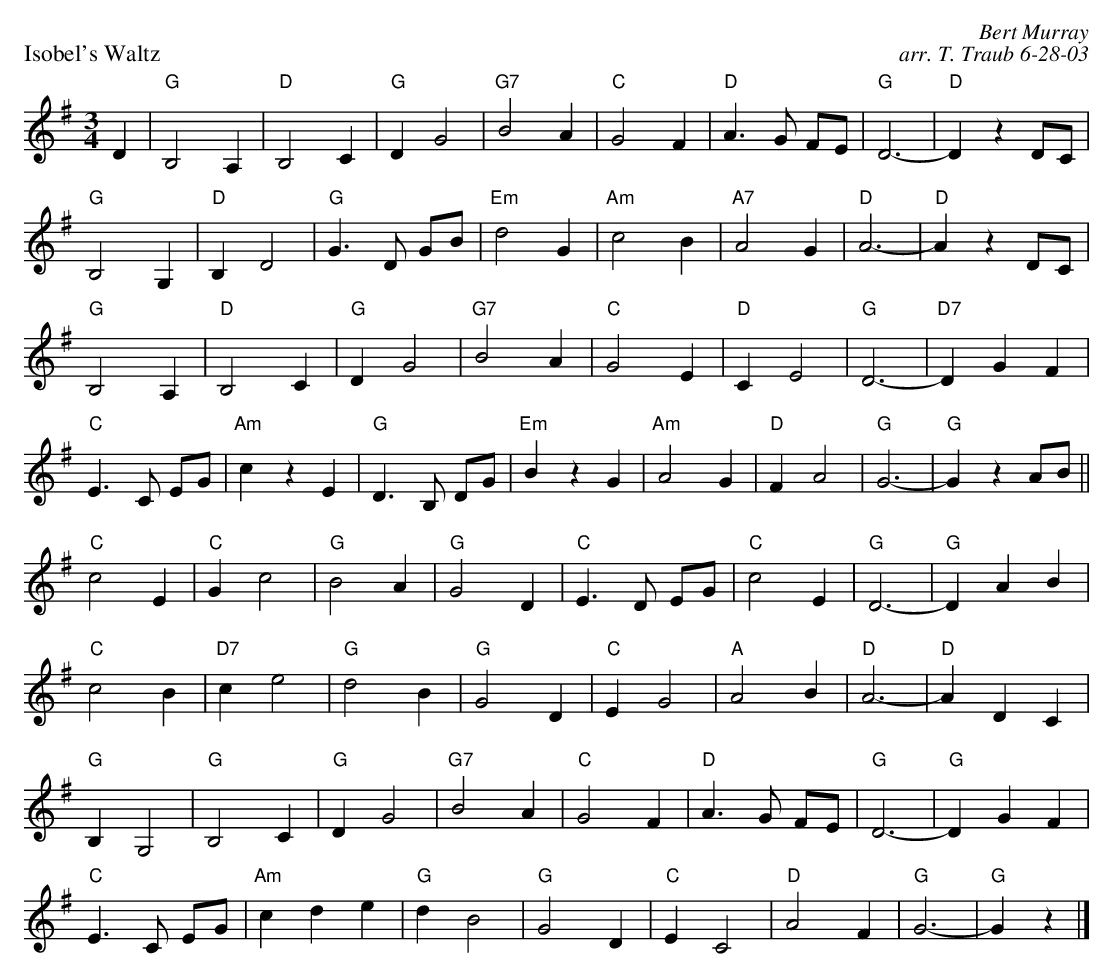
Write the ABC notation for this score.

X:1
P: Isobel's Waltz
C: Bert Murray
C: arr. T. Traub 6-28-03
M: 3/4
K: G
L: 1/4
D|"G"B,2 A,|"D"B,2 C|"G"D G2|"G7"B2 A|"C"G2 F|"D"A > G F/E/|"G"D3-|"D"D z D/C/|
"G"B,2 G,|"D"B, D2|"G"G > D G/B/|"Em"d2 G|"Am"c2 B|"A7"A2 G|"D"A3-|"D"A z D/C/|
"G"B,2 A,|"D"B,2 C|"G"D G2|"G7"B2 A|"C"G2 E|"D"C E2|"G"D3-|"D7"D G F|
"C"E > C E/G/|"Am"c z E|"G"D > B, D/G/|"Em"B z G|"Am"A2 G|"D"F A2|"G"G3-|"G"G z A/B/||
"C"c2 E|"C"G c2|"G"B2 A|"G"G2 D|"C"E > D E/G/|"C"c2 E|"G"D3-|"G"D A B|
"C"c2 B|"D7"c e2|"G"d2 B|"G"G2 D|"C"E G2|"A"A2 B|"D"A3-|"D"A D C|
"G"B, G,2|"G"B,2 C|"G"D G2|"G7"B2 A|"C"G2 F|"D"A > G F/E/|"G"D3-|"G"D G F|
"C"E > C E/G/|"Am"c d e|"G"d B2|"G"G2 D|"C"E C2|"D"A2 F|"G"G3-|"G"G z |]
